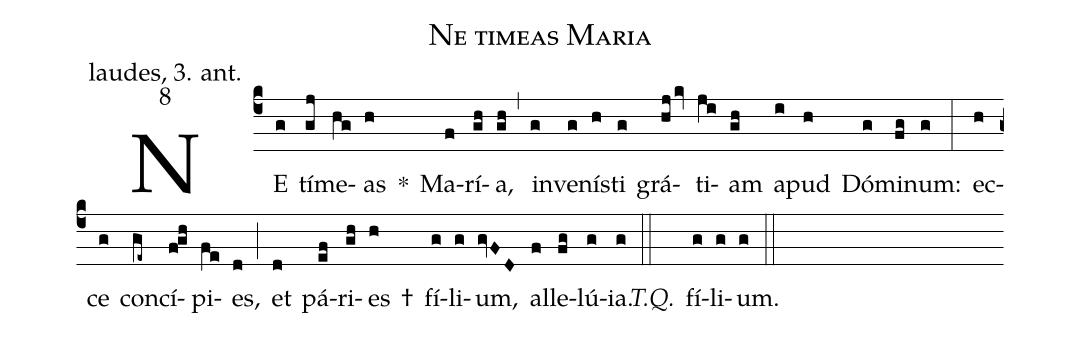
name: Ne timeas Maria;
office-part: laudes, 3. ant.;
mode: 8;
%%
% VIII.G

(c4)
NE(g) tí(gj)me(hg)as(h) *() Ma(f)rí(gh)a,(gh) (,)
in(g)ve(g)nís(h)ti(g) grá(hjkv)ti(ji)am(gh) a(i)pud(h) Dó(g)mi(fg)num:(g) (:)
ec(h)ce(g) con(ge~)cí(f!gh)pi(fe)es,(d) (;)
et(d) pá(ef)ri(gh)es(h) †() fí(g)li(g)um,(gvFD)
al(f)le(fg)lú(g)ia.(g) (::)

% AR 1912, pg. 564
<i>T.Q.</i>() fí(g)li(g)um.(g) (::)
